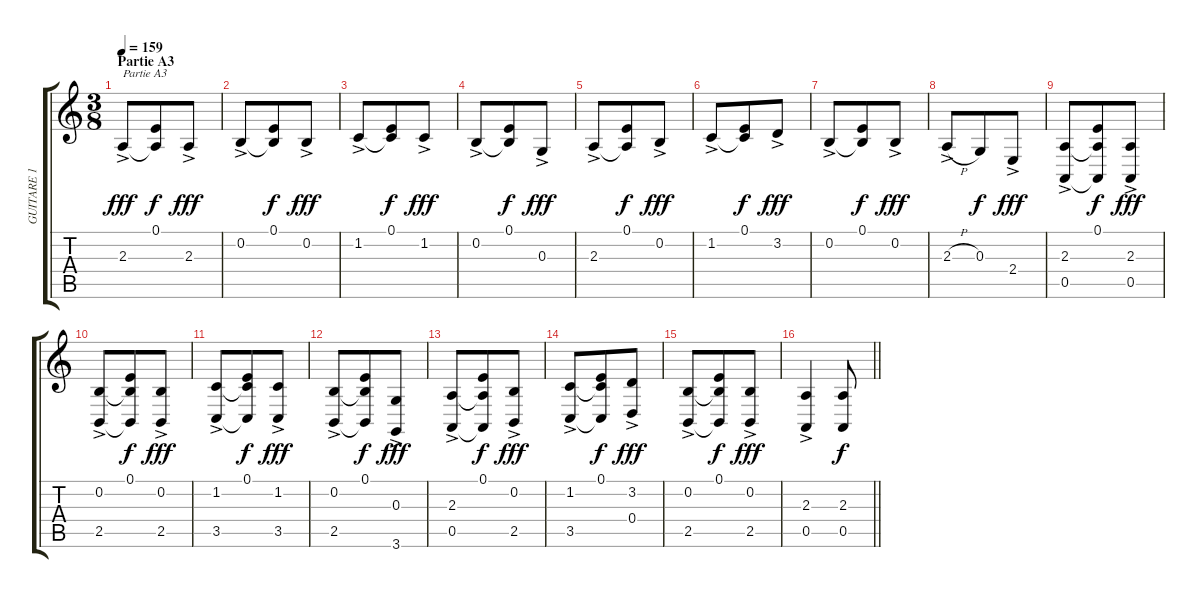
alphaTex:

\track ("GUITARE 1" "GUITARE 1") {instrument acousticgrandpiano}
\staff {score tabs}
\tuning (E4 B3 G3 D3 A2 E2) {hide}
\ts (3 8)
\section ("" "Partie A3")
\tempo 159
\clef g2
\ks c
2.3{ac}.8{txt "Partie A3" dy fff volume 15} (0.1 2.3{t}).8{dy f} 2.3{ac}.8{dy fff} |
0.2{ac}.8 (0.1 0.2{t}).8{dy f} 0.2{ac}.8{dy fff} |
1.2{ac}.8 (0.1 1.2{t}).8{dy f} 1.2{ac}.8{dy fff} |
0.2{ac}.8 (0.1 0.2{t}).8{dy f} 0.3{ac}.8{dy fff} |
2.3{ac}.8 (0.1 2.3{t}).8{dy f} 0.2{ac}.8{dy fff} |
1.2{ac}.8 (0.1 1.2{t}).8{dy f} 3.2{ac}.8{dy fff} |
0.2{ac}.8 (0.1 0.2{t}).8{dy f} 0.2{ac}.8{dy fff} |
2.3{h ac}.8 0.3.8{dy f} 2.4{ac}.8{dy fff} |
(2.3 0.5{ac}).8 (0.1 2.3{t} 0.5{t}).8{dy f} (2.3 0.5{ac}).8{dy fff} |
(0.2 2.5{ac}).8 (0.1 0.2{t} 2.5{t}).8{dy f} (0.2 2.5{ac}).8{dy fff} |
(1.2 3.5{ac}).8 (0.1 1.2{t} 3.5{t}).8{dy f} (1.2 3.5{ac}).8{dy fff} |
(0.2 2.5{ac}).8 (0.1 0.2{t} 2.5{t}).8{dy f} (0.3 3.6{ac}).8{dy fff} |
(2.3 0.5{ac}).8 (0.1 2.3{t} 0.5{t}).8{dy f} (0.2 2.5{ac}).8{dy fff} |
(1.2 3.5{ac}).8 (0.1 1.2{t} 3.5{t}).8{dy f} (3.2 0.4{ac}).8{dy fff} |
(0.2 2.5{ac}).8 (0.1 0.2{t} 2.5{t}).8{dy f} (0.2 2.5{ac}).8{dy fff} |
\barLineRight lightlight
(2.3 0.5{ac}).4 (2.3 0.5).8{dy f}
